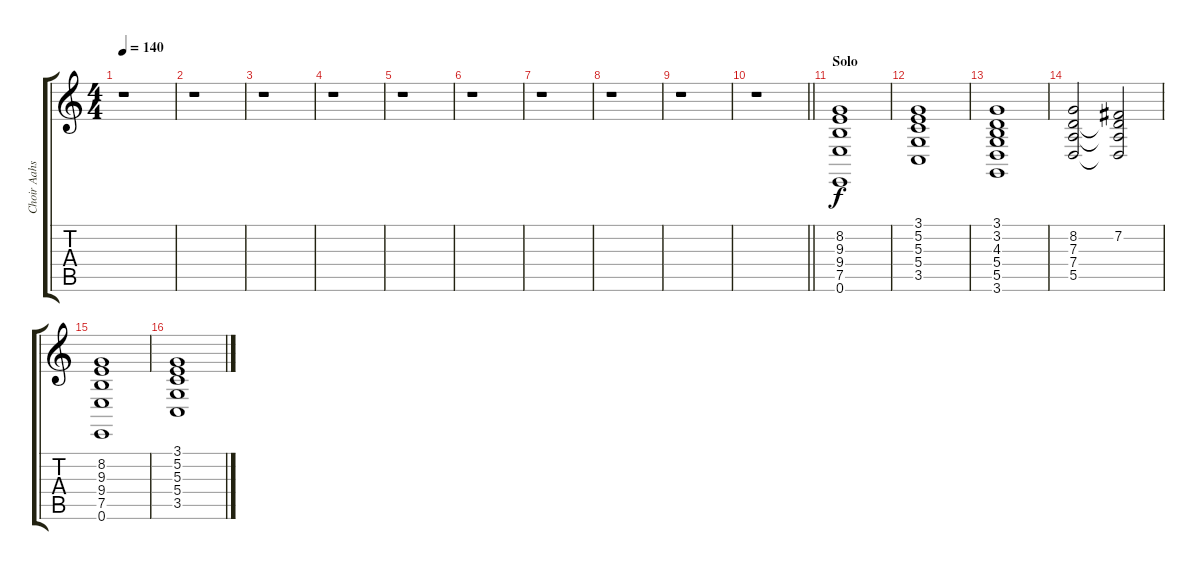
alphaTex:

\track ("Choir Aahs" "Choir Aahs") {instrument choiraahs}
\staff {score tabs}
\tuning (E4 B3 G3 D3 A2 E2) {hide}
\ts (4 4)
\tempo 140
\clef g2
\ks c
r.1{dy f} |
r.1 |
r.1 |
r.1 |
r.1 |
r.1 |
r.1 |
r.1 |
r.1 |
\barLineRight lightlight
r.1 |
\section ("" "Solo")
(8.2 9.3 9.4 7.5 0.6).1 |
(3.1 5.2 5.3 5.4 3.5).1 |
(3.1 3.2 4.3 5.4 5.5 3.6).1 |
(8.2 7.3 7.4 5.5).2 (7.2 7.3{t} 7.4{t} 5.5{t}).2 |
(8.2 9.3 9.4 7.5 0.6).1 |
(3.1 5.2 5.3 5.4 3.5).1
